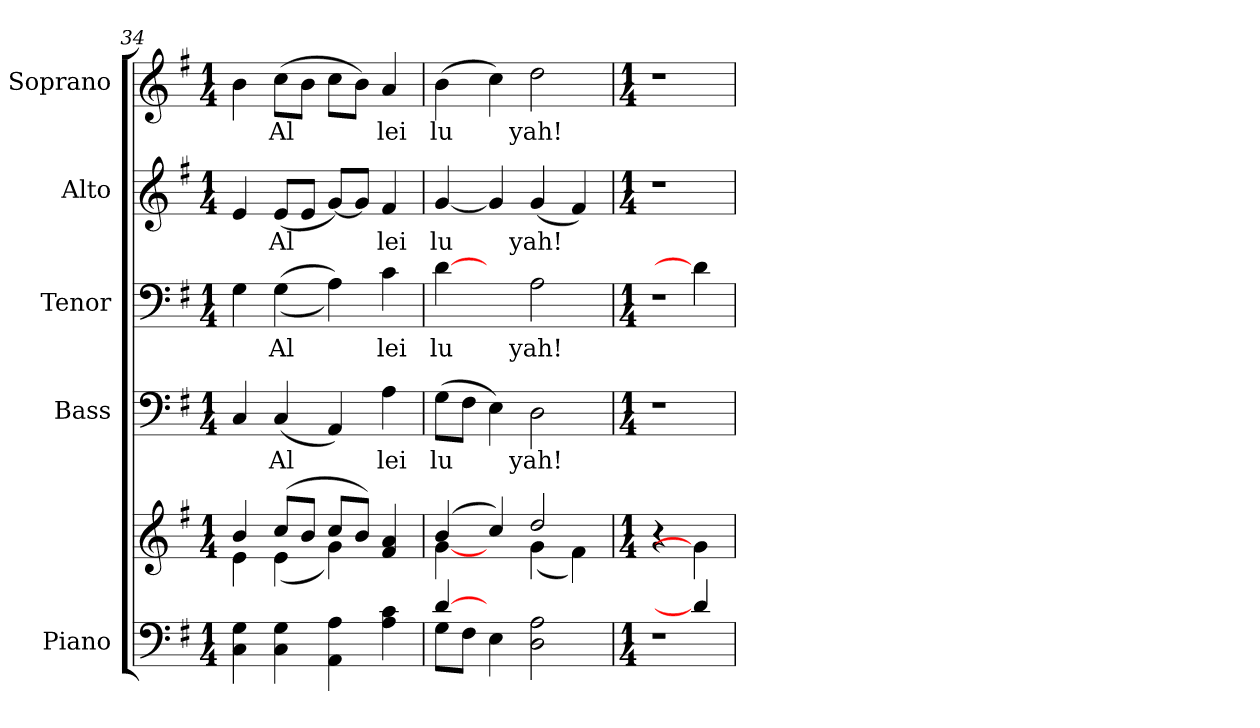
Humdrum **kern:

**kern	**kern	**kern	**text	**kern	**text	**kern	**text	**kern	**text
*part5	*part5	*part4	*part4	*part3	*part3	*part2	*part2	*part1	*part1
*staff6	*staff5	*staff4	*staff4	*staff3	*staff3	*staff2	*staff2	*staff1	*staff1
*I"Piano	*	*I"Bass	*	*I"Tenor	*	*I"Alto	*	*I"Soprano	*
*I'Pno.	*	*I'B.	*	*I'T.	*	*I'A.	*	*I'S.	*
!!LO:PB:g=z
*clefF4	*clefG2	*clefF4	*	*clefF4	*	*clefG2	*	*clefG2	*
*k[f#]	*k[f#]	*k[f#]	*	*k[f#]	*	*k[f#]	*	*k[f#]	*
*G:	*G:	*G:	*	*G:	*	*G:	*	*G:	*
*M1/4	*M1/4	*M1/4	*	*M1/4	*	*M1/4	*	*M1/4	*
=34	=34	=34	=34	=34	=34	=34	=34	=34	=34
*	*^	*	*	*	*	*	*	*	*
4Ci\ 4Gi	4bi/	4ei\	4Ci/	.	4Gi\	.	4ei/	.	4bi\	.
!	!	!	!	!LO:LY:b:color=#000000	!	!	!	!	!	!
!	!	!	!	!	!	!LO:LY:b:color=#000000	!	!	!	!
!	!	!	!	!	!	!	!	!LO:LY:b:color=#000000	!	!
!	!	!	!	!	!	!	!	!	!	!LO:LY:b:color=#000000
4Ci\ 4Gi	(8cci/L	(4ei\	(4Ci/	Al	((4Gi\	Al	(8ei/L	Al	(8cci\L	Al
.	8bi/J	.	.	.	.	.	8ei/J	.	8bi\J	.
4AAi\ 4Ai	8cci/L	4gi\)	4AAi/)	.	4Ai\))	.	[<8gi/L)	.	8cci\L	.
.	8bi/J)	.	.	.	.	.	8gi/J]	.	8bi\J)	.
!	!	!	!	!LO:LY:b:color=#000000	!	!	!	!	!	!
!	!	!	!	!	!	!LO:LY:b:color=#000000	!	!	!	!
!	!	!	!	!	!	!	!	!LO:LY:b:color=#000000	!	!
!	!	!	!	!	!	!	!	!	!	!LO:LY:b:color=#000000
4Ai\ 4ci	4f#i/ 4ai	4ryy	4Ai\	lei	4ci\	lei	4f#i/	lei	4ai/	lei
=35	=35	=35	=35	=35	=35	=35	=35	=35	=35	=35
*^	*	*	*	*	*	*	*	*	*	*
!	!	!	!	!	!LO:LY:b:color=#000000	!	!	!	!	!	!
!	!	!	!	!	!	!	!LO:LY:b:color=#000000	!	!	!	!
!	!	!	!	!	!	!	!	!	!LO:LY:b:color=#000000	!	!
!	!	!	!	!	!	!	!	!	!	!	!LO:LY:b:color=#000000
[4di/	8Gi\L	(4bi/	[4gi\	(8Gi\L	lu	[4di\	lu	[<4gi/	lu	(4bi\	lu
.	8F#i\J	.	.	8F#i\J	.	.	.	.	.	.	.
4ryy	4Ei\	4cci/)	4ryy	4Ei\)	.	4ryy	.	4gi/]	.	4cci\)	.
!	!	!	!	!	!LO:LY:b:color=#000000	!	!	!	!	!	!
!	!	!	!	!	!	!	!LO:LY:b:color=#000000	!	!	!	!
!	!	!	!	!	!	!	!	!	!LO:LY:b:color=#000000	!	!
!	!	!	!	!	!	!	!	!	!	!	!LO:LY:b:color=#000000
2Di\ 2Ai	2ryy	2ddi/	(4gi\	2Di\	yah!	2Ai\	yah!	(4gi/	yah!	2ddi\	yah!
.	.	.	4f#i\)	.	.	.	.	4f#i/)	.	.	.
*v	*v	*	*	*	*	*	*	*	*	*	*
*	*v	*v	*	*	*	*	*	*	*	*
!!LO:PB:g=z
=36	=36	=36	=36	=36	=36	=36	=36	=36	=36
*M1/4	*M1/4	*M1/4	*	*M1/4	*	*M1/4	*	*M1/4	*
*	*^	*	*	*	*	*	*	*	*
!LO:N:vis=1	!LO:N:vis=1	!	!LO:N:vis=1	!	!LO:N:vis=1	!	!LO:N:vis=1	!	!LO:N:vis=1	!
*	*v	*v	*	*	*	*	*	*	*	*
4r	4r	4r	.	4r	.	4r	.	4r	.
4di/]	4gi\]	4ryy	.	4di\]	.	4ryy	.	4ryy	.
=	=	=	=	=	=	=	=	=	=
*-	*-	*-	*-	*-	*-	*-	*-	*-	*-
